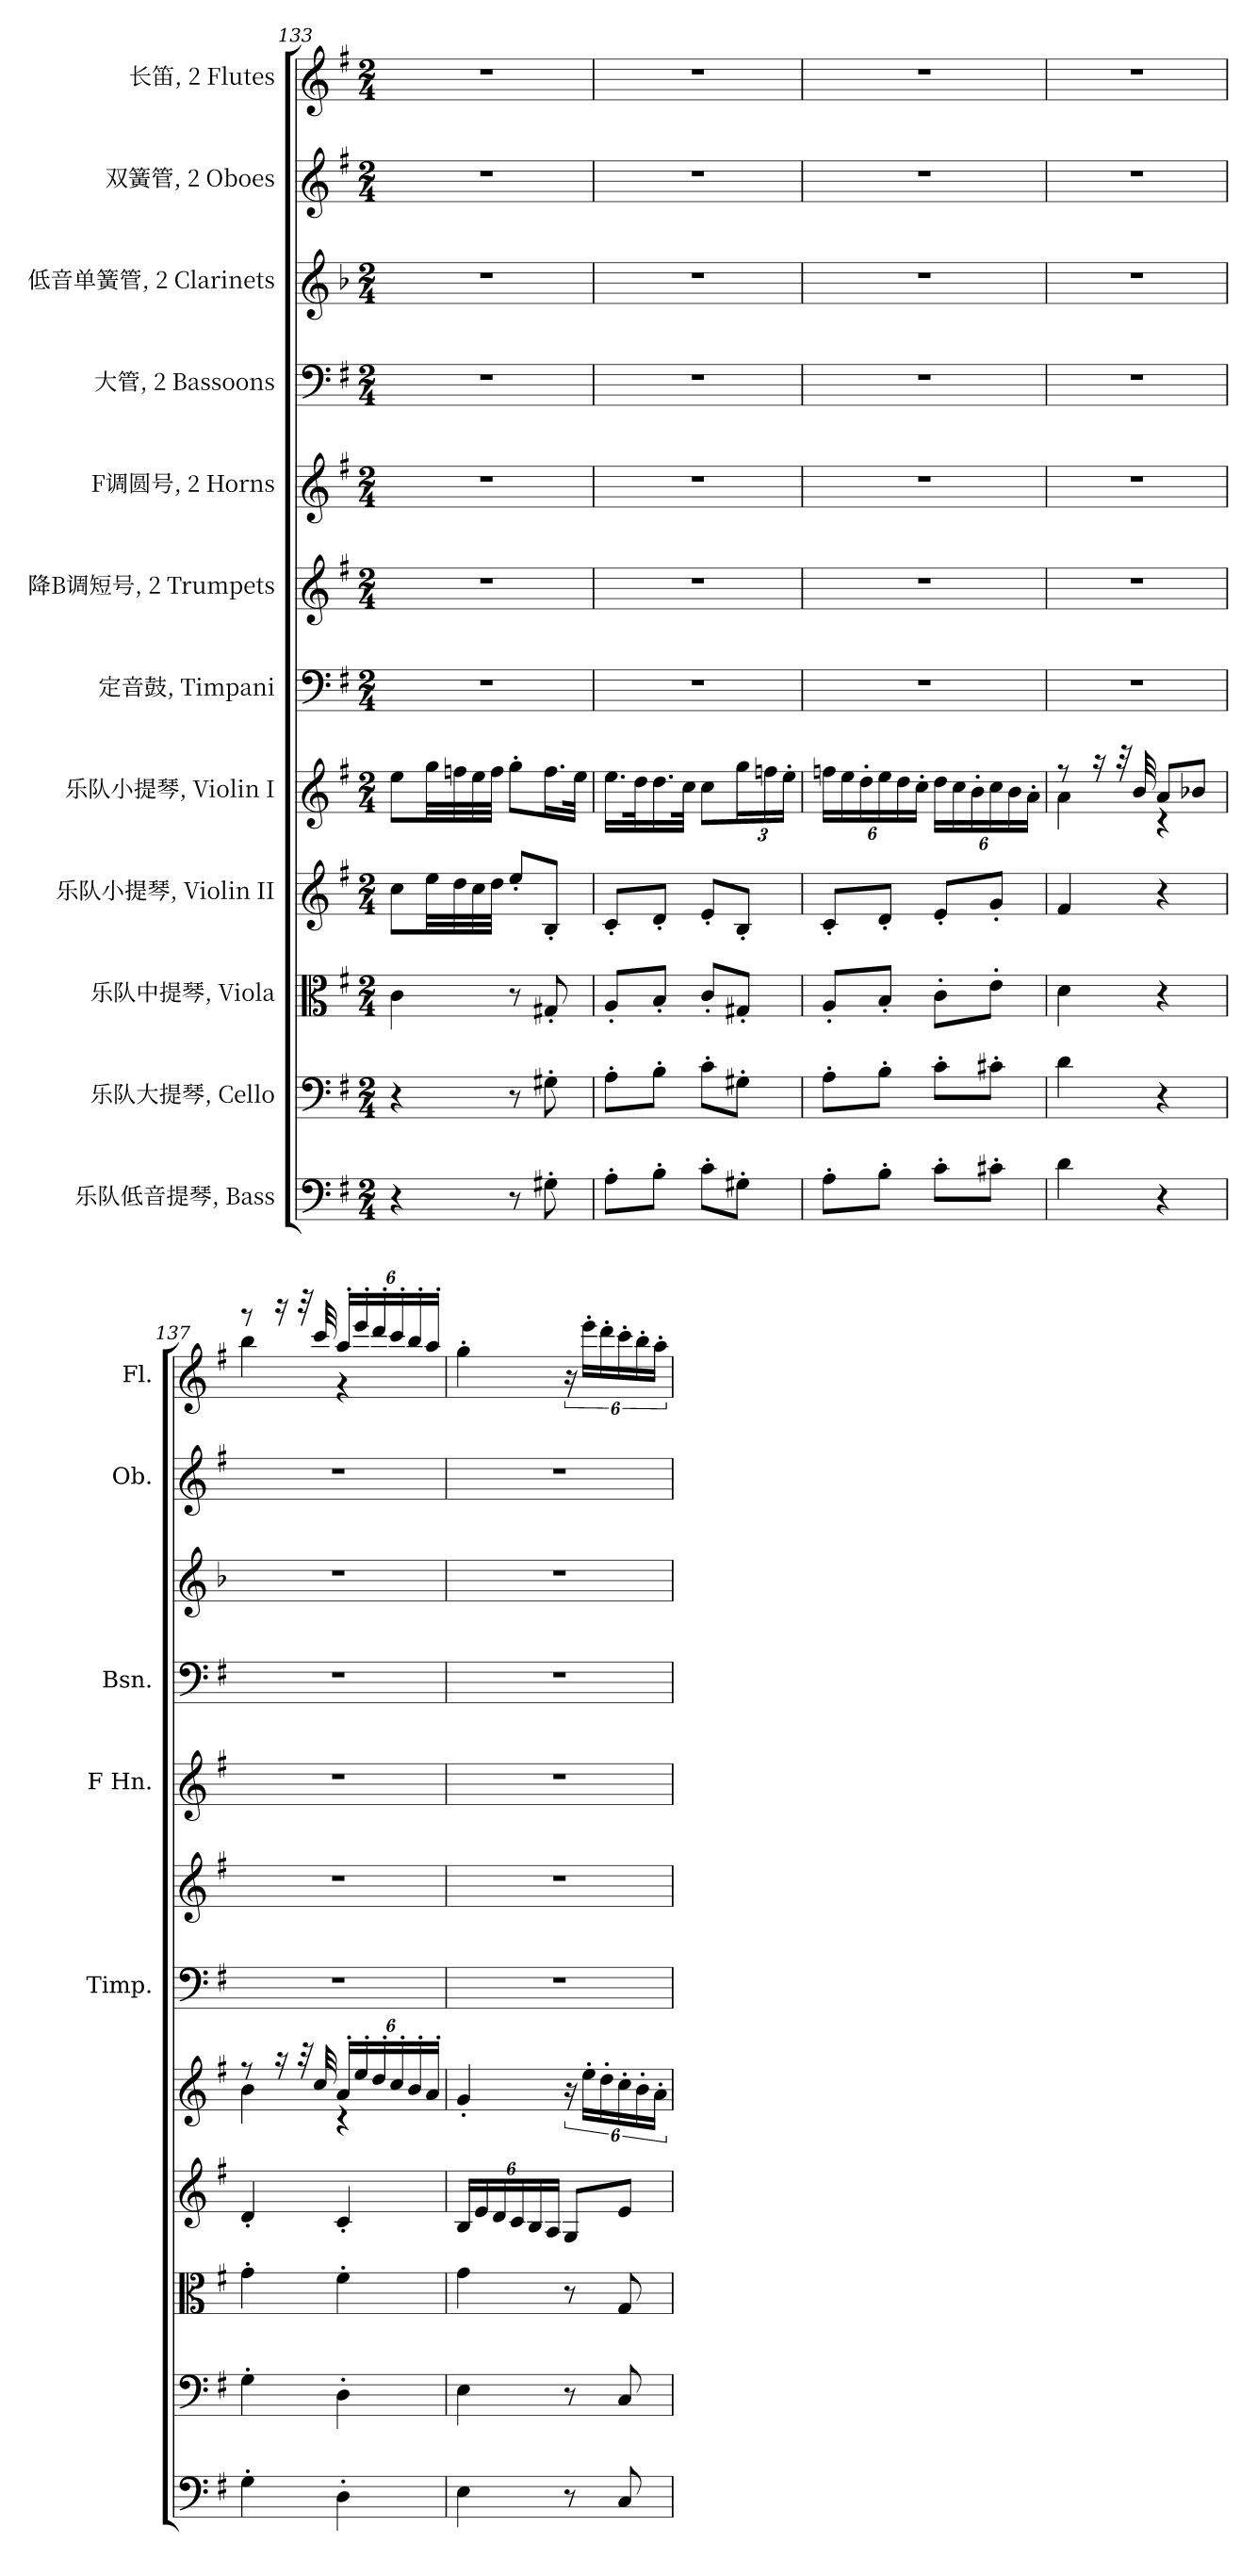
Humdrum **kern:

**kern	**kern	**kern	**kern	**kern	**kern	**kern	**kern	**kern	**kern	**kern	**kern
*part12	*part11	*part10	*part9	*part8	*part7	*part6	*part5	*part4	*part3	*part2	*part1
*staff12	*staff11	*staff10	*staff9	*staff8	*staff7	*staff6	*staff5	*staff4	*staff3	*staff2	*staff1
*I"乐队低音提琴, Bass	*I"乐队大提琴, Cello	*I"乐队中提琴, Viola	*I"乐队小提琴, Violin II	*I"乐队小提琴, Violin I	*I"定音鼓, Timpani	*I"降B调短号, 2 Trumpets	*I"F调圆号, 2 Horns	*I"大管, 2 Bassoons	*I"低音单簧管, 2 Clarinets	*I"双簧管, 2 Oboes	*I"长笛, 2 Flutes
*	*	*	*	*	*I'Timp.	*	*I'F Hn.	*I'Bsn.	*	*I'Ob.	*I'Fl.
!!LO:PB:g=z
*clefF4	*clefF4	*clefC3	*clefG2	*clefG2	*clefF4	*clefG2	*clefG2	*clefF4	*clefG2	*clefG2	*clefG2
*ITrd7c12	*	*	*	*	*	*ITrd1c2	*ITrd4c7	*	*ITrd8c14	*	*
*k[f#]	*k[f#]	*k[f#]	*k[f#]	*k[f#]	*k[f#]	*k[b-]	*k[]	*k[f#]	*k[b-]	*k[f#]	*k[f#]
*M2/4	*M2/4	*M2/4	*M2/4	*M2/4	*M2/4	*M2/4	*M2/4	*M2/4	*M2/4	*M2/4	*M2/4
=133	=133	=133	=133	=133	=133	=133	=133	=133	=133	=133	=133
4r	4r	4c\	8cc\L	8ee\L	2r	2r	2r	2r	2r	2r	2r
.	.	.	32ee\LL	32gg\LL	.	.	.	.	.	.	.
.	.	.	32dd\	32ffn\	.	.	.	.	.	.	.
.	.	.	32cc\	32ee\	.	.	.	.	.	.	.
.	.	.	32dd\JJJ	32ff\JJJ	.	.	.	.	.	.	.
8r	8r	8r	8ee'/L	8gg'\L	.	.	.	.	.	.	.
8GG#X'\	8G#X'\	8G#X'/	8B'/J	16.ff\L	.	.	.	.	.	.	.
.	.	.	.	32ee\JJk	.	.	.	.	.	.	.
=134	=134	=134	=134	=134	=134	=134	=134	=134	=134	=134	=134
8AA'\L	8A'\L	8A'/L	8c'/L	16.ee\LL	2r	2r	2r	2r	2r	2r	2r
.	.	.	.	32dd\K	.	.	.	.	.	.	.
8BB'\J	8B'\J	8B'/J	8d'/J	16.dd\	.	.	.	.	.	.	.
.	.	.	.	32cc\JJk	.	.	.	.	.	.	.
8C'\L	8c'\L	8c'/L	8e'/L	8cc\L	.	.	.	.	.	.	.
*	*	*	*	*Xbrackettup	*	*	*	*	*	*	*
8GG#X'\J	8G#X'\J	8G#X'/J	8B'/J	24gg\L	.	.	.	.	.	.	.
.	.	.	.	24ffn\	.	.	.	.	.	.	.
.	.	.	.	24ee'\JJ	.	.	.	.	.	.	.
=135	=135	=135	=135	=135	=135	=135	=135	=135	=135	=135	=135
8AA'\L	8A'\L	8A'/L	8c'/L	24ffn\LL	2r	2r	2r	2r	2r	2r	2r
.	.	.	.	24ee\	.	.	.	.	.	.	.
.	.	.	.	24dd'\	.	.	.	.	.	.	.
8BB'\J	8B'\J	8B'/J	8d'/J	24ee\	.	.	.	.	.	.	.
.	.	.	.	24dd\	.	.	.	.	.	.	.
.	.	.	.	24cc'\JJ	.	.	.	.	.	.	.
8C'\L	8c'\L	8c'\L	8e'/L	24dd\LL	.	.	.	.	.	.	.
.	.	.	.	24cc\	.	.	.	.	.	.	.
.	.	.	.	24b'\	.	.	.	.	.	.	.
8C#X'\J	8c#X'\J	8e'\J	8g'/J	24cc\	.	.	.	.	.	.	.
.	.	.	.	24b\	.	.	.	.	.	.	.
.	.	.	.	24a'\JJ	.	.	.	.	.	.	.
=136	=136	=136	=136	=136	=136	=136	=136	=136	=136	=136	=136
*	*	*	*	*^	*	*	*	*	*	*	*
4D\	4d\	4d\	4f#/	8r	4a\	2r	2r	2r	2r	2r	2r	2r
.	.	.	.	16r	.	.	.	.	.	.	.	.
.	.	.	.	32r	.	.	.	.	.	.	.	.
.	.	.	.	32b/	.	.	.	.	.	.	.	.
4r	4r	4r	4r	8a/L	4r	.	.	.	.	.	.	.
.	.	.	.	8b-X/J	.	.	.	.	.	.	.	.
!!LO:PB:g=z
=137	=137	=137	=137	=137	=137	=137	=137	=137	=137	=137	=137	=137
*	*	*	*	*	*	*	*	*	*	*	*	*^
4GG'\	4G'\	4g'\	4d'/	8r	4b\	2r	2r	2r	2r	2r	2r	8r	4bb\
.	.	.	.	16r	.	.	.	.	.	.	.	16r	.
.	.	.	.	32r	.	.	.	.	.	.	.	32r	.
.	.	.	.	32cc/	.	.	.	.	.	.	.	32ccc/	.
*	*	*	*	*	*	*	*	*	*	*	*	*Xbrackettup	*
4DD'\	4D'\	4f#'\	4c'/	24a'/LL	4r	.	.	.	.	.	.	24aa'/LL	4r
.	.	.	.	24ee'/	.	.	.	.	.	.	.	24eee'/	.
.	.	.	.	24dd'/	.	.	.	.	.	.	.	24ddd'/	.
.	.	.	.	24cc'/	.	.	.	.	.	.	.	24ccc'/	.
.	.	.	.	24b'/	.	.	.	.	.	.	.	24bb'/	.
.	.	.	.	24a'/JJ	.	.	.	.	.	.	.	24aa'/JJ	.
*	*	*	*	*v	*v	*	*	*	*	*	*	*v	*v
=138	=138	=138	=138	=138	=138	=138	=138	=138	=138	=138	=138
*	*	*	*Xbrackettup	*	*	*	*	*	*	*	*
4EE\	4E\	4g\	24B/LL	4g'/	2r	2r	2r	2r	2r	2r	4gg'\
.	.	.	24e/	.	.	.	.	.	.	.	.
.	.	.	24d/	.	.	.	.	.	.	.	.
.	.	.	24c/	.	.	.	.	.	.	.	.
.	.	.	24B/	.	.	.	.	.	.	.	.
.	.	.	24A/JJ	.	.	.	.	.	.	.	.
*	*	*	*	*brackettup	*	*	*	*	*	*	*brackettup
8r	8r	8r	8G/L	24r	.	.	.	.	.	.	24r
.	.	.	.	24ee'\LL	.	.	.	.	.	.	24eee'\LL
.	.	.	.	24dd'\	.	.	.	.	.	.	24ddd'\
*	*	*	*	*Xbrackettup	*	*	*	*	*	*	*Xbrackettup
8CC/	8C/	8G/	8e/J	24cc'\	.	.	.	.	.	.	24ccc'\
.	.	.	.	24b'\	.	.	.	.	.	.	24bb'\
.	.	.	.	24a'\JJ	.	.	.	.	.	.	24aa'\JJ
=	=	=	=	=	=	=	=	=	=	=	=
*-	*-	*-	*-	*-	*-	*-	*-	*-	*-	*-	*-
